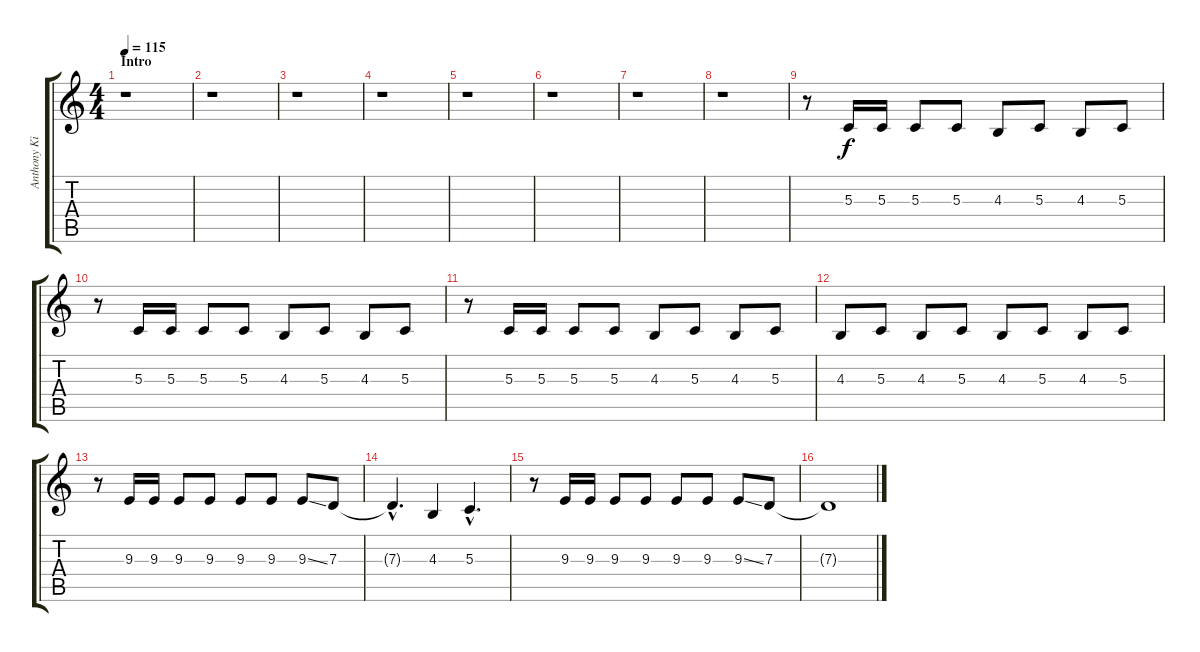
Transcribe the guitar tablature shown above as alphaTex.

\track ("Anthony Kiedis" "Anthony Ki") {instrument tenorsax}
\staff {score tabs}
\tuning (E4 B3 G3 D3 A2 E2) {hide}
\ts (4 4)
\section ("" "Intro")
\tempo 115
\clef g2
\ks c
r.1{dy f instrument tenorsax} |
r.1 |
r.1 |
r.1 |
r.1 |
r.1 |
r.1 |
r.1 |
r.8 5.3.16 5.3.16 5.3.8 5.3.8 4.3.8 5.3.8 4.3.8 5.3.8 |
r.8 5.3.16 5.3.16 5.3.8 5.3.8 4.3.8 5.3.8 4.3.8 5.3.8 |
r.8 5.3.16 5.3.16 5.3.8 5.3.8 4.3.8 5.3.8 4.3.8 5.3.8 |
4.3.8 5.3.8 4.3.8 5.3.8 4.3.8 5.3.8 4.3.8 5.3.8 |
r.8 9.3.16 9.3.16 9.3.8 9.3.8 9.3.8 9.3.8 9.3{ss}.8 7.3.8 |
7.3{hac t}.4{d} 4.3.4 5.3{hac}.4{d} |
r.8 9.3.16 9.3.16 9.3.8 9.3.8 9.3.8 9.3.8 9.3{ss}.8 7.3.8 |
7.3{t}.1
